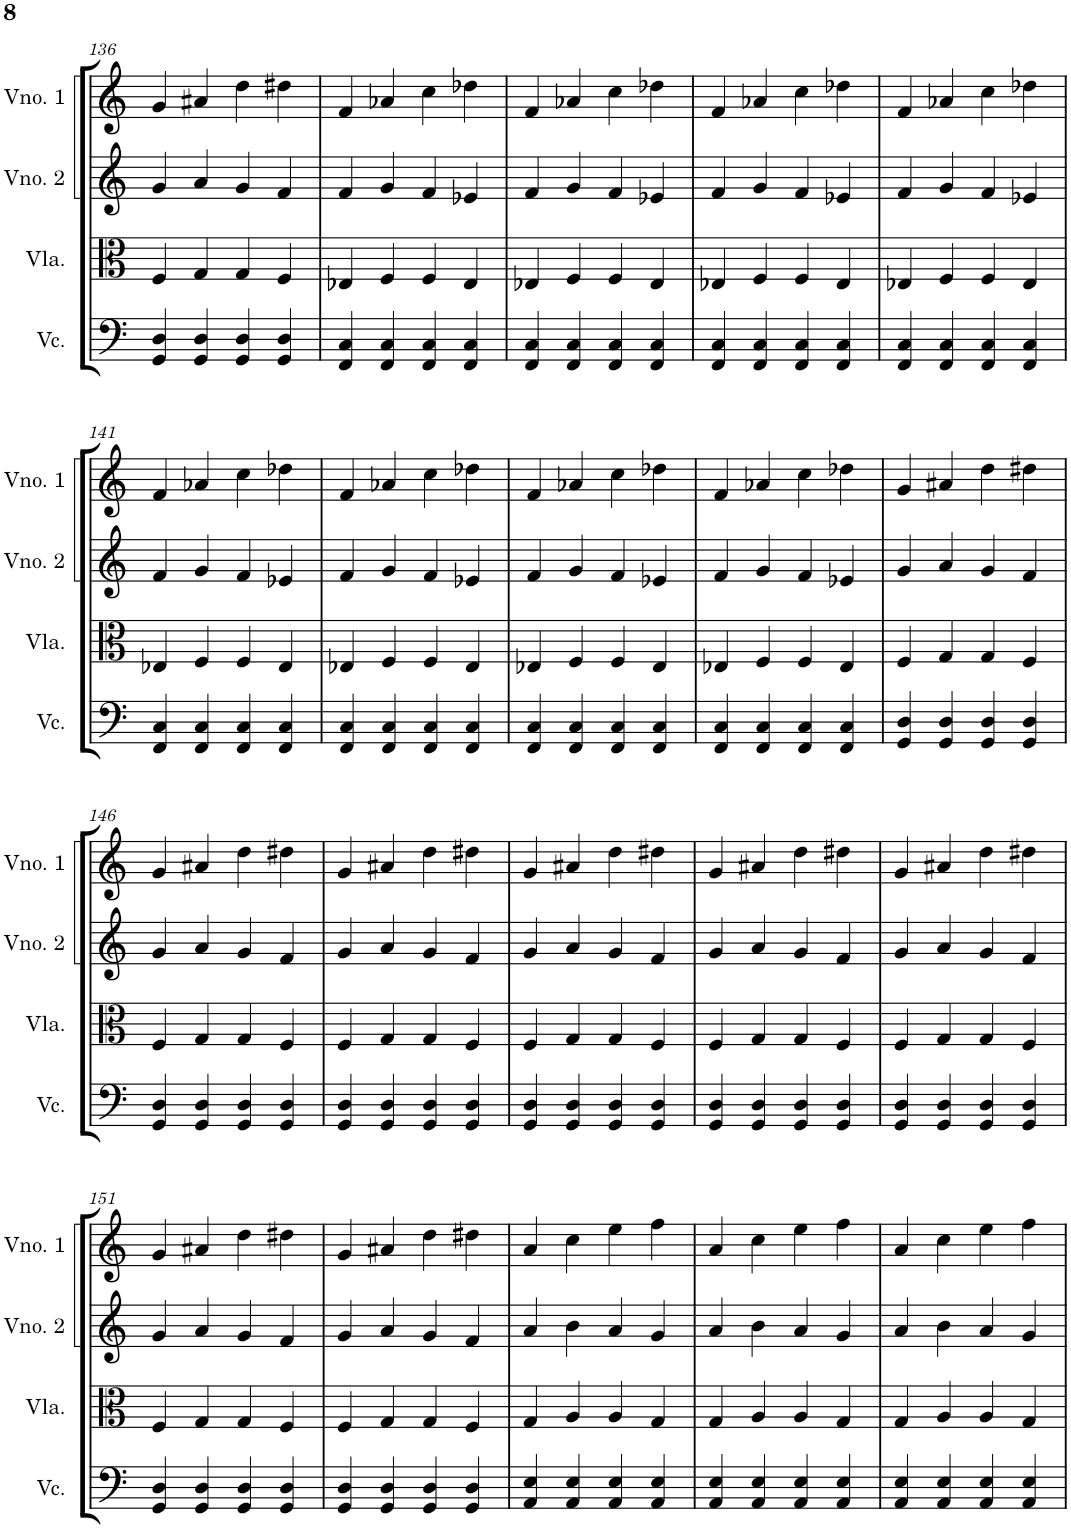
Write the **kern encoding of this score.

**kern	**kern	**kern	**kern
*part4	*part3	*part2	*part1
*staff4	*staff3	*staff2	*staff1
*I"Violoncelo	*I"Viola	*I"Violino 2	*I"Violino 1
*I'Vc.	*I'Vla.	*I'Vno. 2	*I'Vno. 1
!!LO:PB:g=z
*clefF4	*clefC3	*clefG2	*clefG2
*k[]	*k[]	*k[]	*k[]
*M4/4	*M4/4	*M4/4	*M4/4
=136	=136	=136	=136
4GG/ 4D/	4F/	4g/	4g/
4GG/ 4D/	4G/	4a/	4a#X/
4GG/ 4D/	4G/	4g/	4dd\
4GG/ 4D/	4F/	4f/	4dd#X\
=137	=137	=137	=137
4FF/ 4C/	4E-X/	4f/	4f/
4FF/ 4C/	4F/	4g/	4a-X/
4FF/ 4C/	4F/	4f/	4cc\
4FF/ 4C/	4E-/	4e-X/	4dd-X\
=138	=138	=138	=138
4FF/ 4C/	4E-X/	4f/	4f/
4FF/ 4C/	4F/	4g/	4a-X/
4FF/ 4C/	4F/	4f/	4cc\
4FF/ 4C/	4E-/	4e-X/	4dd-X\
=139	=139	=139	=139
4FF/ 4C/	4E-X/	4f/	4f/
4FF/ 4C/	4F/	4g/	4a-X/
4FF/ 4C/	4F/	4f/	4cc\
4FF/ 4C/	4E-/	4e-X/	4dd-X\
=140	=140	=140	=140
4FF/ 4C/	4E-X/	4f/	4f/
4FF/ 4C/	4F/	4g/	4a-X/
4FF/ 4C/	4F/	4f/	4cc\
4FF/ 4C/	4E-/	4e-X/	4dd-X\
!!LO:LB:g=z
=141	=141	=141	=141
4FF/ 4C/	4E-X/	4f/	4f/
4FF/ 4C/	4F/	4g/	4a-X/
4FF/ 4C/	4F/	4f/	4cc\
4FF/ 4C/	4E-/	4e-X/	4dd-X\
=142	=142	=142	=142
4FF/ 4C/	4E-X/	4f/	4f/
4FF/ 4C/	4F/	4g/	4a-X/
4FF/ 4C/	4F/	4f/	4cc\
4FF/ 4C/	4E-/	4e-X/	4dd-X\
=143	=143	=143	=143
4FF/ 4C/	4E-X/	4f/	4f/
4FF/ 4C/	4F/	4g/	4a-X/
4FF/ 4C/	4F/	4f/	4cc\
4FF/ 4C/	4E-/	4e-X/	4dd-X\
=144	=144	=144	=144
4FF/ 4C/	4E-X/	4f/	4f/
4FF/ 4C/	4F/	4g/	4a-X/
4FF/ 4C/	4F/	4f/	4cc\
4FF/ 4C/	4E-/	4e-X/	4dd-X\
=145	=145	=145	=145
4GG/ 4D/	4F/	4g/	4g/
4GG/ 4D/	4G/	4a/	4a#X/
4GG/ 4D/	4G/	4g/	4dd\
4GG/ 4D/	4F/	4f/	4dd#X\
!!LO:LB:g=z
=146	=146	=146	=146
4GG/ 4D/	4F/	4g/	4g/
4GG/ 4D/	4G/	4a/	4a#X/
4GG/ 4D/	4G/	4g/	4dd\
4GG/ 4D/	4F/	4f/	4dd#X\
=147	=147	=147	=147
4GG/ 4D/	4F/	4g/	4g/
4GG/ 4D/	4G/	4a/	4a#X/
4GG/ 4D/	4G/	4g/	4dd\
4GG/ 4D/	4F/	4f/	4dd#X\
=148	=148	=148	=148
4GG/ 4D/	4F/	4g/	4g/
4GG/ 4D/	4G/	4a/	4a#X/
4GG/ 4D/	4G/	4g/	4dd\
4GG/ 4D/	4F/	4f/	4dd#X\
=149	=149	=149	=149
4GG/ 4D/	4F/	4g/	4g/
4GG/ 4D/	4G/	4a/	4a#X/
4GG/ 4D/	4G/	4g/	4dd\
4GG/ 4D/	4F/	4f/	4dd#X\
=150	=150	=150	=150
4GG/ 4D/	4F/	4g/	4g/
4GG/ 4D/	4G/	4a/	4a#X/
4GG/ 4D/	4G/	4g/	4dd\
4GG/ 4D/	4F/	4f/	4dd#X\
!!LO:LB:g=z
=151	=151	=151	=151
4GG/ 4D/	4F/	4g/	4g/
4GG/ 4D/	4G/	4a/	4a#X/
4GG/ 4D/	4G/	4g/	4dd\
4GG/ 4D/	4F/	4f/	4dd#X\
=152	=152	=152	=152
4GG/ 4D/	4F/	4g/	4g/
4GG/ 4D/	4G/	4a/	4a#X/
4GG/ 4D/	4G/	4g/	4dd\
4GG/ 4D/	4F/	4f/	4dd#X\
=153	=153	=153	=153
4AA/ 4E/	4G/	4a/	4a/
4AA/ 4E/	4A/	4b\	4cc\
4AA/ 4E/	4A/	4a/	4ee\
4AA/ 4E/	4G/	4g/	4ff\
=154	=154	=154	=154
4AA/ 4E/	4G/	4a/	4a/
4AA/ 4E/	4A/	4b\	4cc\
4AA/ 4E/	4A/	4a/	4ee\
4AA/ 4E/	4G/	4g/	4ff\
=155	=155	=155	=155
4AA/ 4E/	4G/	4a/	4a/
4AA/ 4E/	4A/	4b\	4cc\
4AA/ 4E/	4A/	4a/	4ee\
4AA/ 4E/	4G/	4g/	4ff\
=	=	=	=
*-	*-	*-	*-
